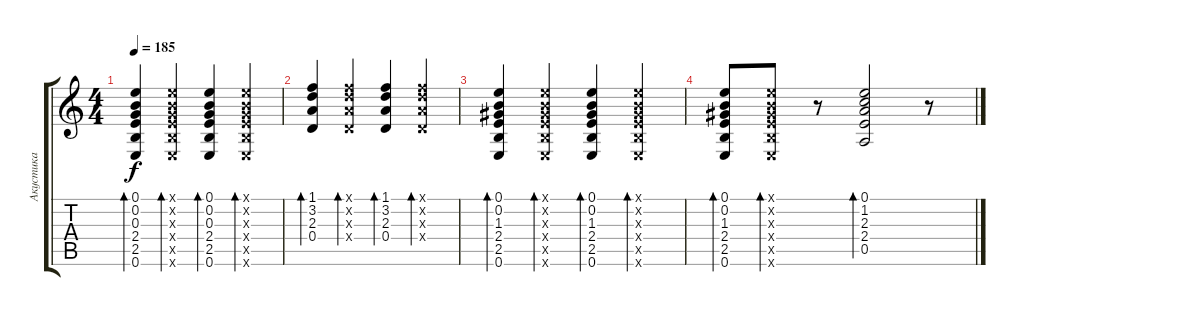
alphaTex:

\track ("Акустика" "Акустика") {instrument acousticguitarsteel}
\staff {score tabs}
\tuning (E4 B3 G3 D3 A2 E2) {hide}
\ts (4 4)
\tempo 185
\clef g2
\ks c
(0.1 0.2 0.3 2.4 2.5 0.6).4{bd 60 dy f} (0.1{x} 0.2{x} 0.3{x} 2.4{x} 2.5{x} 0.6{x}).4{bd 60} (0.1 0.2 0.3 2.4 2.5 0.6).4{bd 60} (0.1{x} 0.2{x} 0.3{x} 2.4{x} 2.5{x} 0.6{x}).4{bd 60} |
(1.1 3.2 2.3 0.4).4{bd 60} (1.1{x} 3.2{x} 2.3{x} 0.4{x}).4{bd 60} (1.1 3.2 2.3 0.4).4{bd 60} (1.1{x} 3.2{x} 2.3{x} 0.4{x}).4{bd 60} |
(0.1 0.2 1.3 2.4 2.5 0.6).4{bd 60} (0.1{x} 0.2{x} 1.3{x} 2.4{x} 2.5{x} 0.6{x}).4{bd 60} (0.1 0.2 1.3 2.4 2.5 0.6).4{bd 60} (0.1{x} 0.2{x} 1.3{x} 2.4{x} 2.5{x} 0.6{x}).4{bd 60} |
(0.1 0.2 1.3 2.4 2.5 0.6).8{bd 60} (0.1{x} 0.2{x} 1.3{x} 2.4{x} 2.5{x} 0.6{x}).8{bd 60} r.8 (0.1 1.2 2.3 2.4 0.5).2{bd 60} r.8
